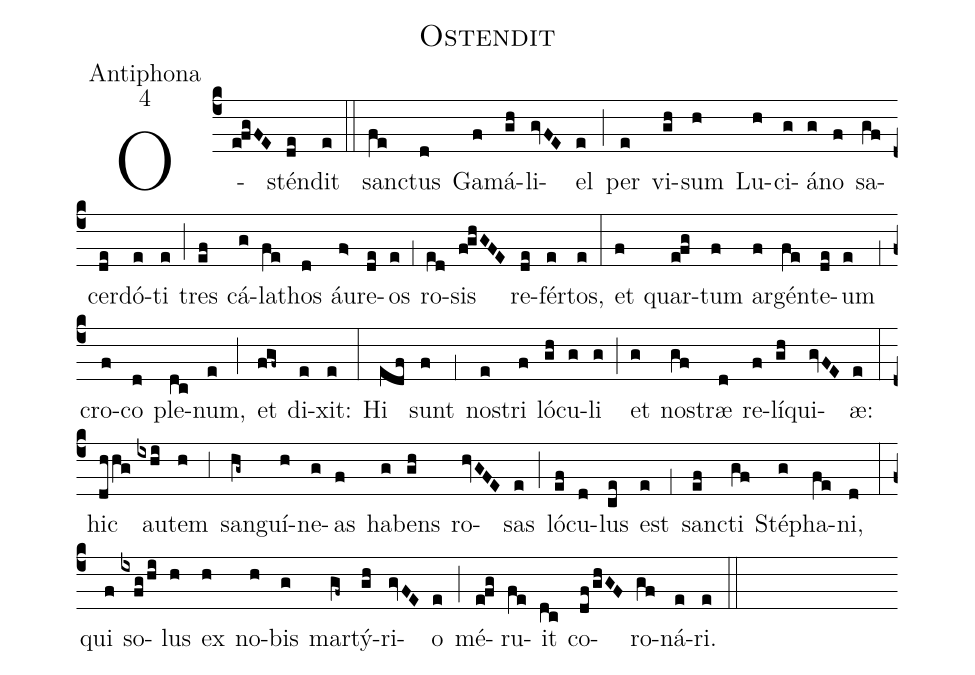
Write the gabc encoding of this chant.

name:Ostendit;
office-part:Antiphona;
mode:4;
%%
(c4) O(e!fgFE)stén(de)dit(e) (::)
san(fe)ctus(d) Ga(f)má(gh)li(gvFE)el(e) (;) per(e) vi(gh)sum(h) Lu(h)ci(g)á(g)no(f) sa(gf)cer(de)dó(e)ti(e) (;) tres(ef) cá(g)la(fe)thos(d) áu(f>)re(de)os(e) (,1) ro(ed)sis(f!ghGFE) re(de)fér(e)tos,(e) (:)
et(f) quar(e!fg)tum(f) ar(f)gén(fe)te(de)um(e) (,1) cro(f)co(d) ple(dc)num,(e) (;) et(fgf~) di(e)xit:(e) (:)
Hi(edf) sunt(f) (,1) no(e)stri(f) ló(gh)cu(g)li(g) (;) et(g) no(gf)stræ(d) re(f)lí(gh)qui(gvFE)æ:(e) (:)
hic(dhhg) au(ixhi)tem(h) (,3) san(hg~)guí(h)ne(g)as(f) ha(g)bens(gh) ro(hvGFE)sas(e) (;) ló(ef)cu(d)lus(ce) est(e) (,1) san(ef)cti(gf) Sté(g)pha(fe)ni,(d) (:)
qui(f) so(ixfg/hi)lus(h) ex(h) no(h)bis(g) mar(gf~)tý(gh)ri(gvFE)o(e) (;) mé(e!fg)ru(fe)it(dc) co(df/ghGF)ro(gf)ná(e)ri.(e) (::)
